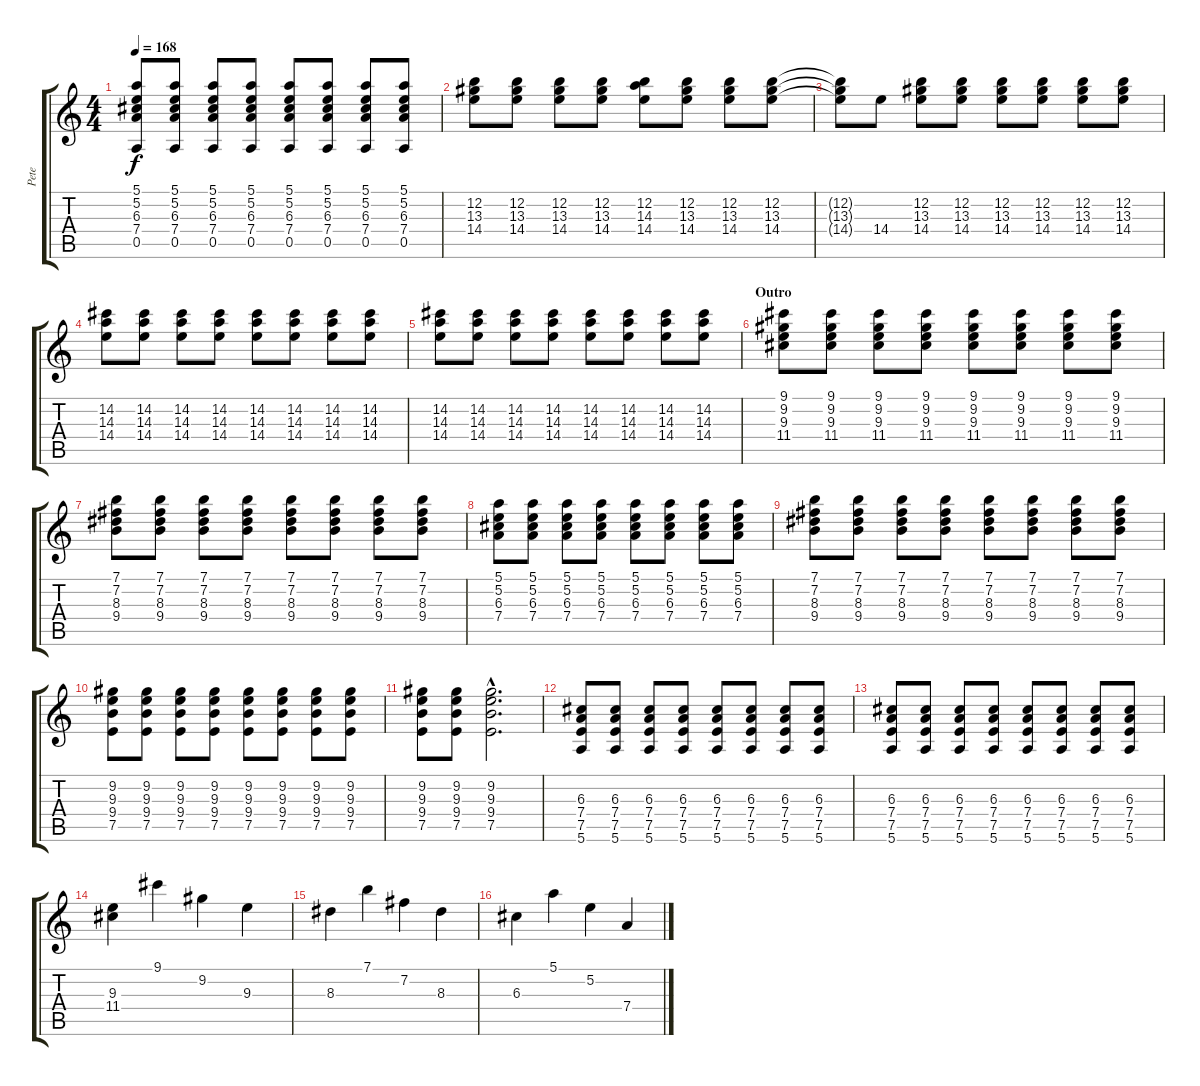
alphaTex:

\track ("Pete" "Pete") {instrument overdrivenguitar}
\staff {score tabs}
\tuning (E4 B3 G3 D3 A2 E2) {hide}
\ts (4 4)
\tempo 168
\clef g2
\ks c
(5.1 5.2 6.3 7.4 0.5).8{dy f} (5.1 5.2 6.3 7.4 0.5).8 (5.1 5.2 6.3 7.4 0.5).8 (5.1 5.2 6.3 7.4 0.5).8 (5.1 5.2 6.3 7.4 0.5).8 (5.1 5.2 6.3 7.4 0.5).8 (5.1 5.2 6.3 7.4 0.5).8 (5.1 5.2 6.3 7.4 0.5).8 |
(12.2 13.3 14.4).8 (12.2 13.3 14.4).8 (12.2 13.3 14.4).8 (12.2 13.3 14.4).8 (12.2 14.3 14.4).8 (12.2 13.3 14.4).8 (12.2 13.3 14.4).8 (12.2 13.3 14.4).8 |
(12.2{t} 13.3{t} 14.4{t}).8 14.4.8 (12.2 13.3 14.4).8 (12.2 13.3 14.4).8 (12.2 13.3 14.4).8 (12.2 13.3 14.4).8 (12.2 13.3 14.4).8 (12.2 13.3 14.4).8 |
(14.2 14.3 14.4).8 (14.2 14.3 14.4).8 (14.2 14.3 14.4).8 (14.2 14.3 14.4).8 (14.2 14.3 14.4).8 (14.2 14.3 14.4).8 (14.2 14.3 14.4).8 (14.2 14.3 14.4).8 |
(14.2 14.3 14.4).8 (14.2 14.3 14.4).8 (14.2 14.3 14.4).8 (14.2 14.3 14.4).8 (14.2 14.3 14.4).8 (14.2 14.3 14.4).8 (14.2 14.3 14.4).8 (14.2 14.3 14.4).8 |
\section ("" "Outro")
(9.1 9.2 9.3 11.4).8 (9.1 9.2 9.3 11.4).8 (9.1 9.2 9.3 11.4).8 (9.1 9.2 9.3 11.4).8 (9.1 9.2 9.3 11.4).8 (9.1 9.2 9.3 11.4).8 (9.1 9.2 9.3 11.4).8 (9.1 9.2 9.3 11.4).8 |
(7.1 7.2 8.3 9.4).8 (7.1 7.2 8.3 9.4).8 (7.1 7.2 8.3 9.4).8 (7.1 7.2 8.3 9.4).8 (7.1 7.2 8.3 9.4).8 (7.1 7.2 8.3 9.4).8 (7.1 7.2 8.3 9.4).8 (7.1 7.2 8.3 9.4).8 |
(5.1 5.2 6.3 7.4).8 (5.1 5.2 6.3 7.4).8 (5.1 5.2 6.3 7.4).8 (5.1 5.2 6.3 7.4).8 (5.1 5.2 6.3 7.4).8 (5.1 5.2 6.3 7.4).8 (5.1 5.2 6.3 7.4).8 (5.1 5.2 6.3 7.4).8 |
(7.1 7.2 8.3 9.4).8 (7.1 7.2 8.3 9.4).8 (7.1 7.2 8.3 9.4).8 (7.1 7.2 8.3 9.4).8 (7.1 7.2 8.3 9.4).8 (7.1 7.2 8.3 9.4).8 (7.1 7.2 8.3 9.4).8 (7.1 7.2 8.3 9.4).8 |
(9.2 9.3 9.4 7.5).8 (9.2 9.3 9.4 7.5).8 (9.2 9.3 9.4 7.5).8 (9.2 9.3 9.4 7.5).8 (9.2 9.3 9.4 7.5).8 (9.2 9.3 9.4 7.5).8 (9.2 9.3 9.4 7.5).8 (9.2 9.3 9.4 7.5).8 |
(9.2 9.3 9.4 7.5).8 (9.2 9.3 9.4 7.5).8 (9.2{hac} 9.3{hac} 9.4{hac} 7.5{hac}).2{d} |
(6.3 7.4 7.5 5.6).8 (6.3 7.4 7.5 5.6).8 (6.3 7.4 7.5 5.6).8 (6.3 7.4 7.5 5.6).8 (6.3 7.4 7.5 5.6).8 (6.3 7.4 7.5 5.6).8 (6.3 7.4 7.5 5.6).8 (6.3 7.4 7.5 5.6).8 |
(6.3 7.4 7.5 5.6).8 (6.3 7.4 7.5 5.6).8 (6.3 7.4 7.5 5.6).8 (6.3 7.4 7.5 5.6).8 (6.3 7.4 7.5 5.6).8 (6.3 7.4 7.5 5.6).8 (6.3 7.4 7.5 5.6).8 (6.3 7.4 7.5 5.6).8 |
(9.3 11.4).4 9.1.4 9.2.4 9.3.4 |
8.3.4 7.1.4 7.2.4 8.3.4 |
6.3.4 5.1.4 5.2.4 7.4.4
